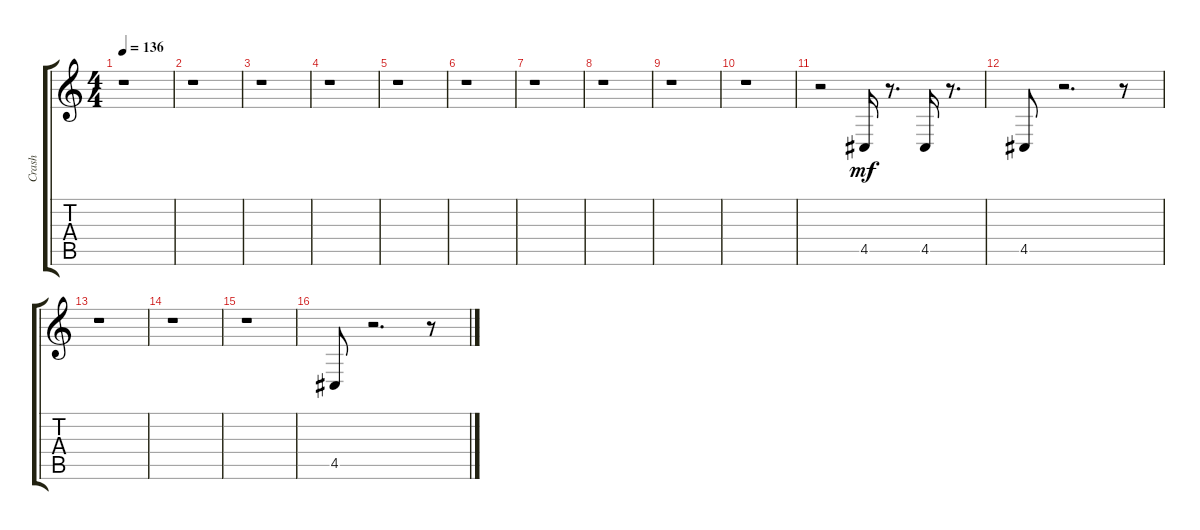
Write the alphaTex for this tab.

\track ("Crash" "Crash") {instrument acousticgrandpiano}
\staff {score tabs}
\tuning (E4 B3 G3 D3 A2 E2) {hide}
\ts (4 4)
\tempo 136
\clef g2
\ks c
r.1{dy mf} |
r.1 |
r.1 |
r.1 |
r.1 |
r.1 |
r.1 |
r.1 |
r.1 |
r.1 |
r.2 4.5.16 r.8{d} 4.5.16 r.8{d} |
4.5.8 r.2{d} r.8 |
r.1 |
r.1 |
r.1 |
4.5.8 r.2{d} r.8
